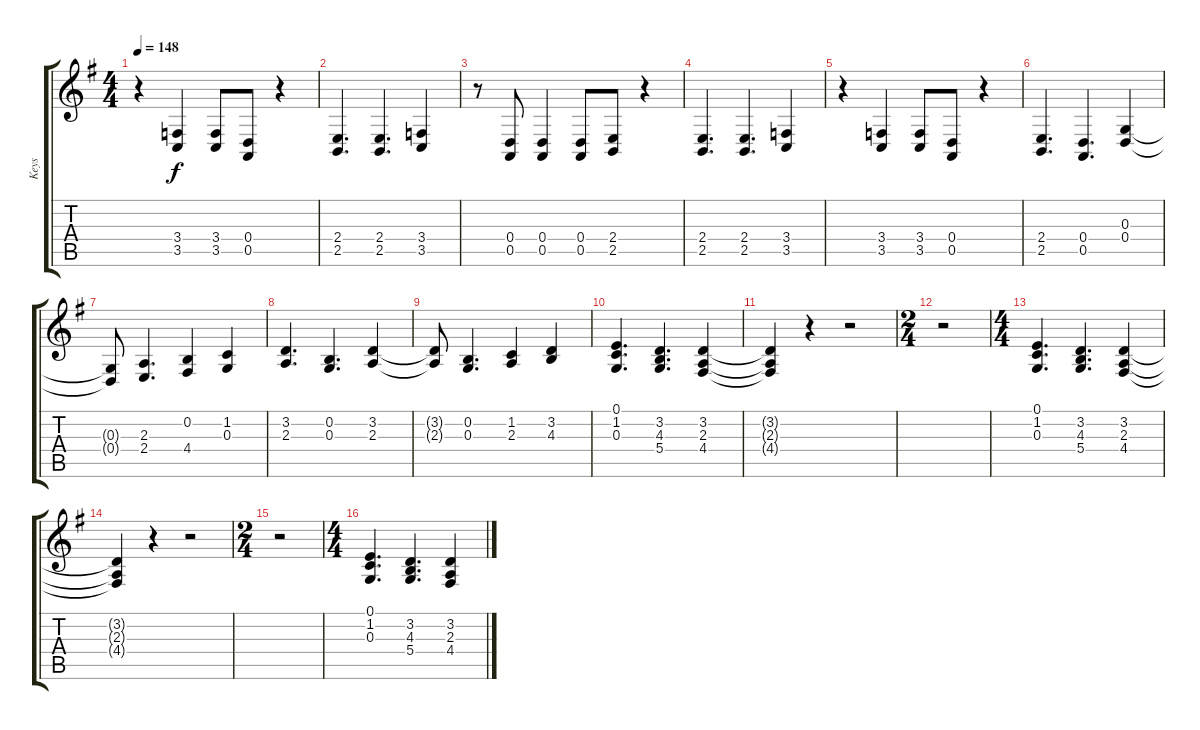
\track ("Keys" "Keys") {instrument churchorgan}
\staff {score tabs}
\tuning (E4 B3 G3 D3 A2 E2) {hide}
\ts (4 4)
\tempo 148
\clef g2
\ks eminor
r.4{dy f} (3.4 3.5).4 (3.4 3.5).8 (0.4 0.5).8 r.4 |
(2.4 2.5).4{d} (2.4 2.5).4{d} (3.4 3.5).4 |
r.8 (0.4 0.5).8 (0.4 0.5).4 (0.4 0.5).8 (2.4 2.5).8 r.4 |
(2.4 2.5).4{d} (2.4 2.5).4{d} (3.4 3.5).4 |
r.4 (3.4 3.5).4 (3.4 3.5).8 (0.4 0.5).8 r.4 |
(2.4 2.5).4{d} (0.4 0.5).4{d} (0.3 0.4).4 |
(0.3{t} 0.4{t}).8 (2.3 2.4).4{d} (0.2 4.4).4 (1.2 0.3).4 |
(3.2 2.3).4{d} (0.2 0.3).4{d} (3.2 2.3).4 |
(3.2{t} 2.3{t}).8 (0.2 0.3).4{d} (1.2 2.3).4 (3.2 4.3).4 |
(0.1 1.2 0.3).4{d} (3.2 4.3 5.4).4{d} (3.2 2.3 4.4).4 |
(3.2{t} 2.3{t} 4.4{t}).4 r.4 r.2 |
\ts (2 4)
r.2 |
\ts (4 4)
(0.1 1.2 0.3).4{d} (3.2 4.3 5.4).4{d} (3.2 2.3 4.4).4 |
(3.2{t} 2.3{t} 4.4{t}).4 r.4 r.2 |
\ts (2 4)
r.2 |
\ts (4 4)
(0.1 1.2 0.3).4{d} (3.2 4.3 5.4).4{d} (3.2 2.3 4.4).4
